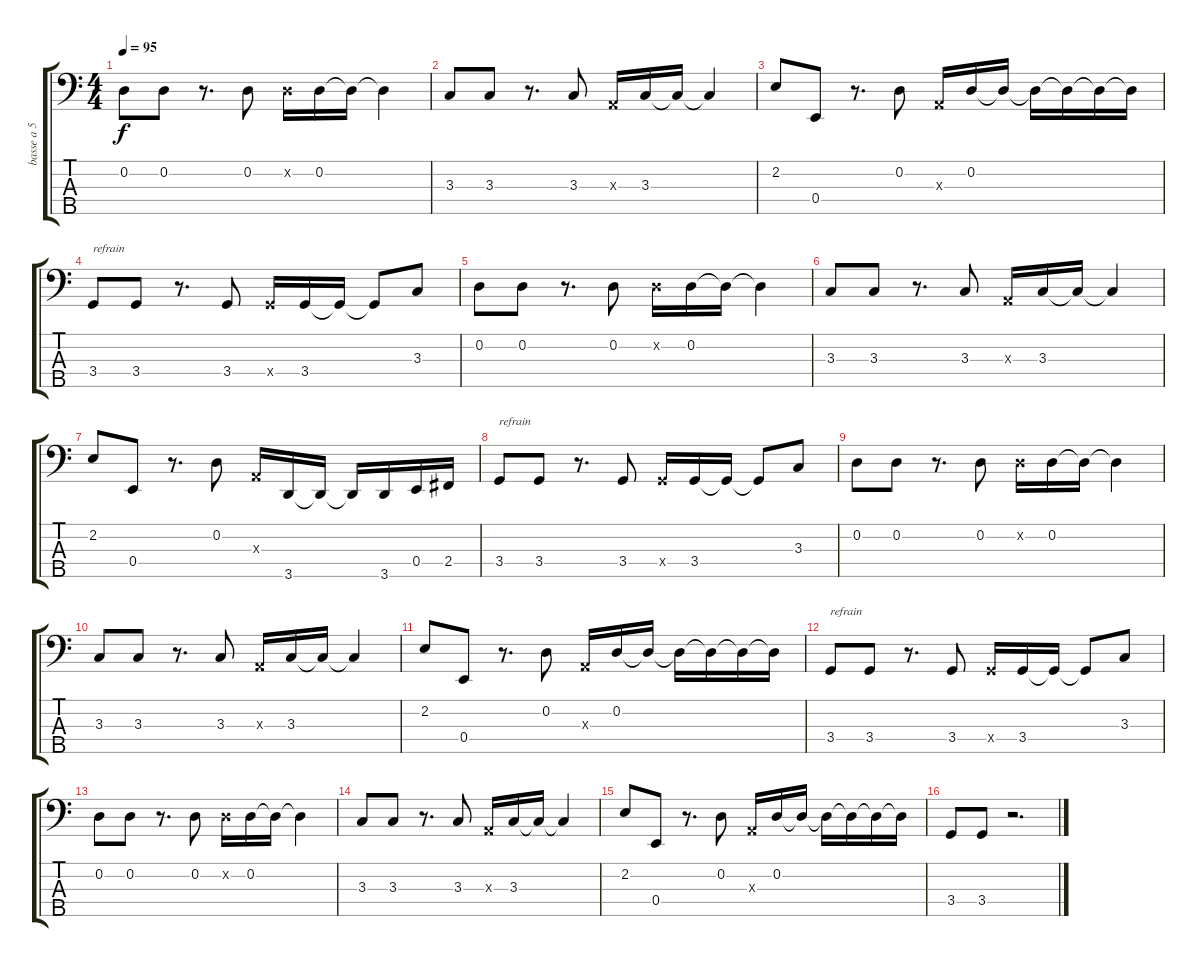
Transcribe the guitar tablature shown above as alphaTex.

\track ("basse a 5 cordes" "basse a 5 ") {instrument electricbassfinger}
\staff {score tabs}
\tuning (G2 D2 A1 E1 B0) {hide}
\ts (4 4)
\tempo 95
\clef f4
\ks c
0.2.8{dy f} 0.2.8 r.8{d} 0.2.8 0.2{x}.16 0.2.16 0.2{t}.16 0.2{t}.4 |
3.3.8 3.3.8 r.8{d} 3.3.8 0.3{x}.16 3.3.16 3.3{t}.16 3.3{t}.4 |
2.2.8 0.4.8 r.8{d} 0.2.8 0.3{x}.16 0.2.16 0.2{t}.16 0.2{t}.16 0.2{t}.16 0.2{t}.16 0.2{t}.16 |
3.4.8{txt "refrain"} 3.4.8 r.8{d} 3.4.8 3.4{x}.16 3.4.16 3.4{t}.16 3.4{t}.8 3.3.8 |
0.2.8 0.2.8 r.8{d} 0.2.8 0.2{x}.16 0.2.16 0.2{t}.16 0.2{t}.4 |
3.3.8 3.3.8 r.8{d} 3.3.8 0.3{x}.16 3.3.16 3.3{t}.16 3.3{t}.4 |
2.2.8 0.4.8 r.8{d} 0.2.8 0.3{x}.16 3.5.16 3.5{t}.16 3.5{t}.16 3.5.16 0.4.16 2.4.16 |
3.4.8{txt "refrain"} 3.4.8 r.8{d} 3.4.8 3.4{x}.16 3.4.16 3.4{t}.16 3.4{t}.8 3.3.8 |
0.2.8 0.2.8 r.8{d} 0.2.8 0.2{x}.16 0.2.16 0.2{t}.16 0.2{t}.4 |
3.3.8 3.3.8 r.8{d} 3.3.8 0.3{x}.16 3.3.16 3.3{t}.16 3.3{t}.4 |
2.2.8 0.4.8 r.8{d} 0.2.8 0.3{x}.16 0.2.16 0.2{t}.16 0.2{t}.16 0.2{t}.16 0.2{t}.16 0.2{t}.16 |
3.4.8{txt "refrain"} 3.4.8 r.8{d} 3.4.8 3.4{x}.16 3.4.16 3.4{t}.16 3.4{t}.8 3.3.8 |
0.2.8 0.2.8 r.8{d} 0.2.8 0.2{x}.16 0.2.16 0.2{t}.16 0.2{t}.4 |
3.3.8 3.3.8 r.8{d} 3.3.8 0.3{x}.16 3.3.16 3.3{t}.16 3.3{t}.4 |
2.2.8 0.4.8 r.8{d} 0.2.8 0.3{x}.16 0.2.16 0.2{t}.16 0.2{t}.16 0.2{t}.16 0.2{t}.16 0.2{t}.16 |
3.4.8 3.4.8 r.2{d}
